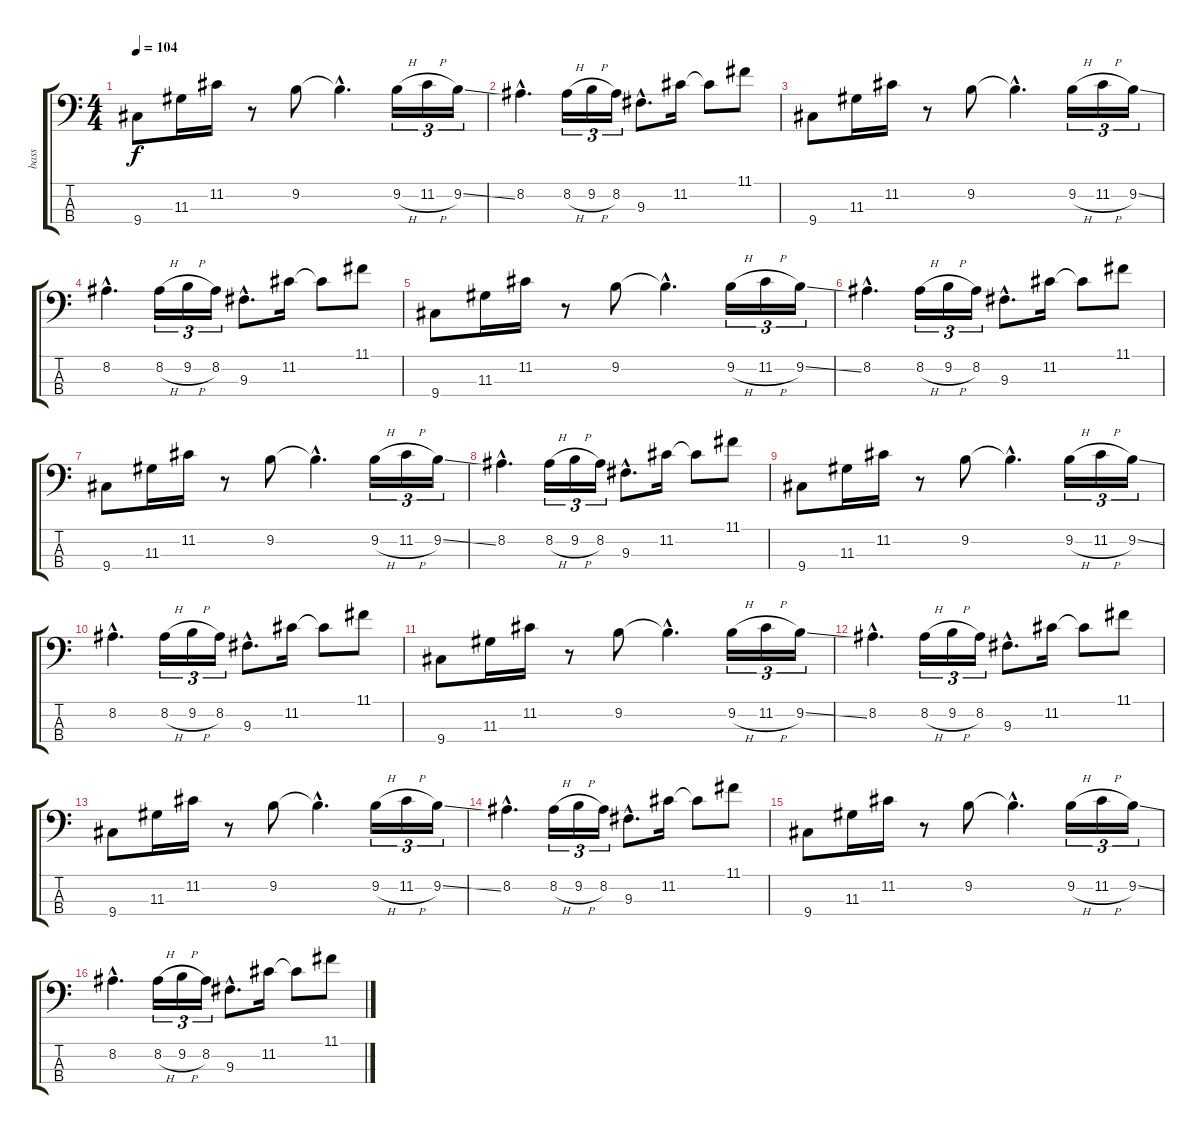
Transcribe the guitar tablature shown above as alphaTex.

\track ("bass" "bass") {instrument electricbasspick}
\staff {score tabs}
\tuning (G2 D2 A1 E1) {hide}
\ts (4 4)
\tempo 104
\clef f4
\ks c
9.4.8{dy f} 11.3.16 11.2.16 r.8 9.2.8 9.2{hac t}.4{d} 9.2{h}.16{tu (3 2)} 11.2{h}.16{tu (3 2)} 9.2{ss}.16{tu (3 2)} |
8.2{hac}.4{d} 8.2{h}.16{tu (3 2)} 9.2{h}.16{tu (3 2)} 8.2.16{tu (3 2)} 9.3{hac}.8{d} 11.2.16 11.2{t}.8 11.1.8 |
9.4.8 11.3.16 11.2.16 r.8 9.2.8 9.2{hac t}.4{d} 9.2{h}.16{tu (3 2)} 11.2{h}.16{tu (3 2)} 9.2{ss}.16{tu (3 2)} |
8.2{hac}.4{d} 8.2{h}.16{tu (3 2)} 9.2{h}.16{tu (3 2)} 8.2.16{tu (3 2)} 9.3{hac}.8{d} 11.2.16 11.2{t}.8 11.1.8 |
9.4.8 11.3.16 11.2.16 r.8 9.2.8 9.2{hac t}.4{d} 9.2{h}.16{tu (3 2)} 11.2{h}.16{tu (3 2)} 9.2{ss}.16{tu (3 2)} |
8.2{hac}.4{d} 8.2{h}.16{tu (3 2)} 9.2{h}.16{tu (3 2)} 8.2.16{tu (3 2)} 9.3{hac}.8{d} 11.2.16 11.2{t}.8 11.1.8 |
9.4.8 11.3.16 11.2.16 r.8 9.2.8 9.2{hac t}.4{d} 9.2{h}.16{tu (3 2)} 11.2{h}.16{tu (3 2)} 9.2{ss}.16{tu (3 2)} |
8.2{hac}.4{d} 8.2{h}.16{tu (3 2)} 9.2{h}.16{tu (3 2)} 8.2.16{tu (3 2)} 9.3{hac}.8{d} 11.2.16 11.2{t}.8 11.1.8 |
9.4.8 11.3.16 11.2.16 r.8 9.2.8 9.2{hac t}.4{d} 9.2{h}.16{tu (3 2)} 11.2{h}.16{tu (3 2)} 9.2{ss}.16{tu (3 2)} |
8.2{hac}.4{d} 8.2{h}.16{tu (3 2)} 9.2{h}.16{tu (3 2)} 8.2.16{tu (3 2)} 9.3{hac}.8{d} 11.2.16 11.2{t}.8 11.1.8 |
9.4.8 11.3.16 11.2.16 r.8 9.2.8 9.2{hac t}.4{d} 9.2{h}.16{tu (3 2)} 11.2{h}.16{tu (3 2)} 9.2{ss}.16{tu (3 2)} |
8.2{hac}.4{d} 8.2{h}.16{tu (3 2)} 9.2{h}.16{tu (3 2)} 8.2.16{tu (3 2)} 9.3{hac}.8{d} 11.2.16 11.2{t}.8 11.1.8 |
9.4.8 11.3.16 11.2.16 r.8 9.2.8 9.2{hac t}.4{d} 9.2{h}.16{tu (3 2)} 11.2{h}.16{tu (3 2)} 9.2{ss}.16{tu (3 2)} |
8.2{hac}.4{d} 8.2{h}.16{tu (3 2)} 9.2{h}.16{tu (3 2)} 8.2.16{tu (3 2)} 9.3{hac}.8{d} 11.2.16 11.2{t}.8 11.1.8 |
9.4.8 11.3.16 11.2.16 r.8 9.2.8 9.2{hac t}.4{d} 9.2{h}.16{tu (3 2)} 11.2{h}.16{tu (3 2)} 9.2{ss}.16{tu (3 2)} |
8.2{hac}.4{d} 8.2{h}.16{tu (3 2)} 9.2{h}.16{tu (3 2)} 8.2.16{tu (3 2)} 9.3{hac}.8{d} 11.2.16 11.2{t}.8 11.1.8
